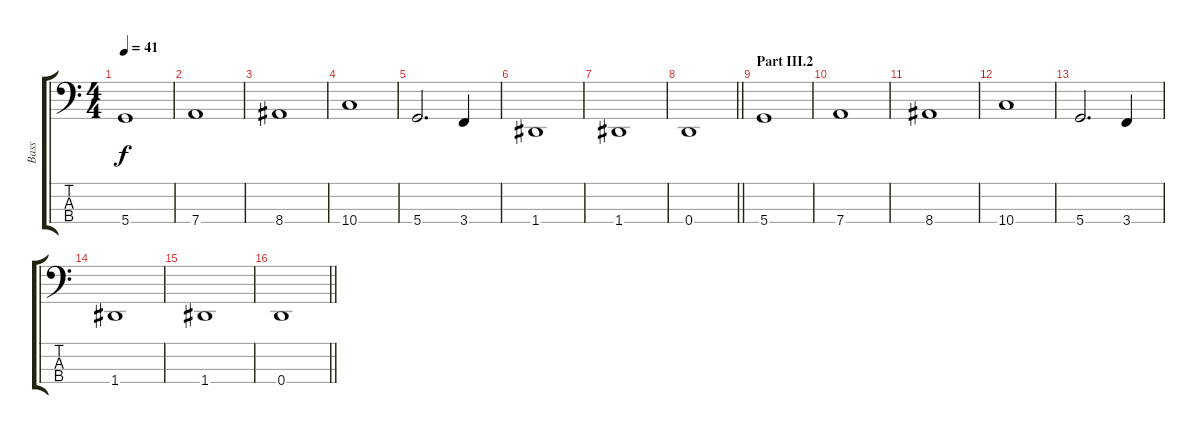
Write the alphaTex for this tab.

\track ("Bass" "Bass") {instrument fretlessbass}
\staff {score tabs}
\tuning (G2 D2 A1 D1) {hide}
\ts (4 4)
\tempo 41
\clef f4
\ks c
5.4.1{dy f} |
7.4.1 |
8.4.1 |
10.4.1 |
5.4.2{d} 3.4.4 |
1.4.1 |
1.4.1 |
\barLineRight lightlight
0.4.1 |
\section ("" "Part III.2")
5.4.1 |
7.4.1 |
8.4.1 |
10.4.1 |
5.4.2{d} 3.4.4 |
1.4.1 |
1.4.1 |
\barLineRight lightlight
0.4.1
